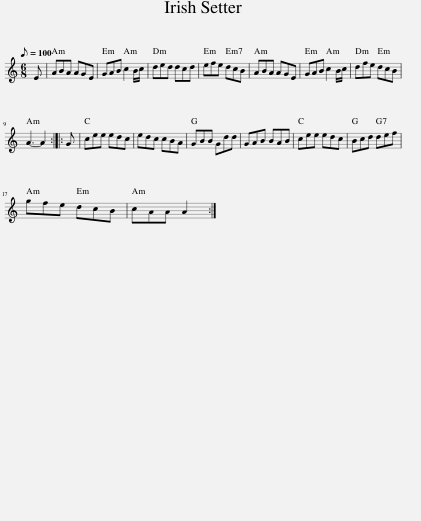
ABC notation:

X:1
L:1/8
Q:1/8=100
M:6/8
I:linebreak $
K:C
V:1 treble
V:1
 E | ABA AGE | GAB c2 B/c/ | ded dcd | efe dcB | %5
 ABA AGE | GAB c2 B/c/ | dfe dcB |$ A3- A2 :: G | %10
 cee edc | edc cBA | GBB Gdd | GAB BAB | cee edc | %15
 Bcd def |$ gfe dcB | cAA A2 :| %18
